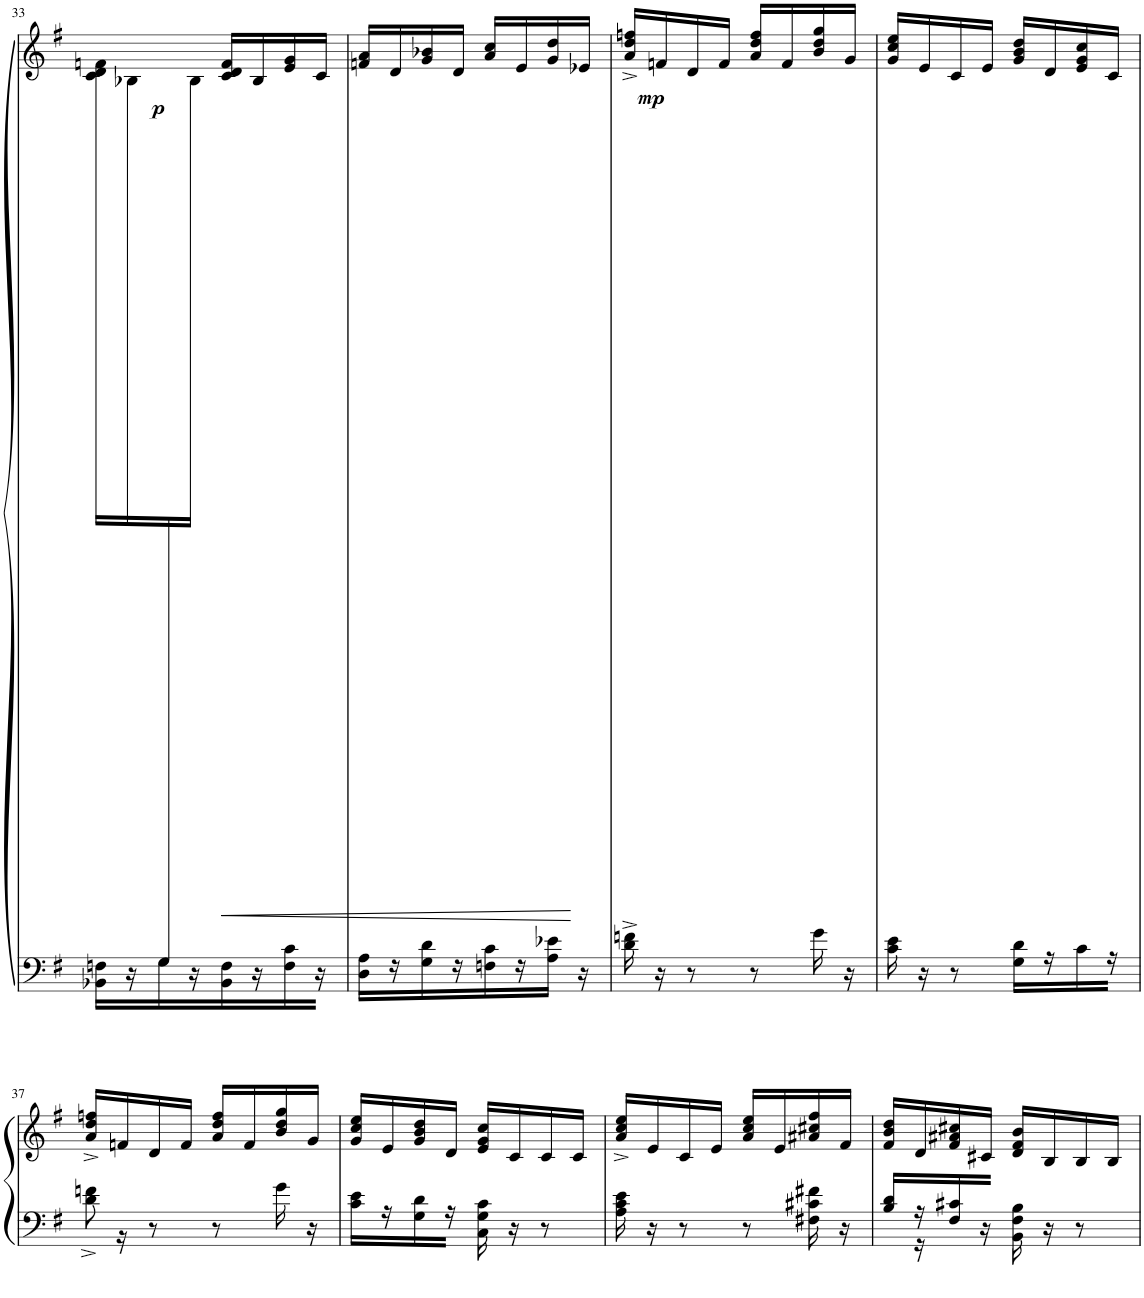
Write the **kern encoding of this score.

**kern	**kern	**dynam
*part1	*part1	*part1
*staff2	*staff1	*staff1/2
*I"Piano	*	*
!!LO:PB:g=z
*clefF4	*clefG2	*
*k[f#]	*k[f#]	*
*M2/4	*M2/4	*
=33	=33	=33
*^	*	*
!	!	!	!LO:DY:b
8ryy	16BB-X\ 16Fn\LL	16c\ 16d\ 16fn\LL	p
.	16r	16B-X\	.
16G/	16G\	16ryy	.
4ryy	16r	16B-\JJ	.
!	!	!	!LO:HP:b
.	16BB-\ 16F\	16c/ 16d/ 16f/LL	<
.	16r	16B-/	.
.	16F\ 16c\	16e/ 16g/	.
16ryy	16r	16c/JJ	.
*v	*v	*	*
=34	=34	=34
16D\ 16A\LL	16fn/ 16a/LL	.
16r	16d/	.
16G\ 16d\	16g/ 16b-X/	.
16r	16d/JJ	.
16Fn\ 16c\	16a/ 16cc/LL	.
16r	16e/	.
16A\ 16e-X\JJ	16g/ 16dd/	.
16r	16e-X/JJ	[
=35	=35	=35
!	!	!LO:DY:b
16d\^ 16fn\^	16a/^ 16dd/^ 16ffn/^LL	mp
16r	16fn/	.
8r	16d/	.
.	16f/JJ	.
8r	16a/ 16dd/ 16ff/LL	.
.	16f/	.
16g\	16b/ 16dd/ 16gg/	.
16r	16g/JJ	.
=36	=36	=36
16c\ 16e\	16g/ 16cc/ 16ee/LL	.
16r	16e/	.
8r	16c/	.
.	16e/JJ	.
16G\ 16d\LL	16g/ 16b/ 16dd/LL	.
16r	16d/	.
16c\	16e/ 16g/ 16cc/	.
16r	16c/JJ	.
!!LO:LB:g=z
=37	=37	=37
*k[f#]	*k[f#]	*
*^	*	*
8d\^ 8fn\^	16ryy	16a/^ 16dd/^ 16ffn/^LL	.
.	16r	16fn/	.
8r	4.ryy	16d/	.
.	.	16f/JJ	.
8r	.	16a/ 16dd/ 16ff/LL	.
.	.	16f/	.
16g\	.	16b/ 16dd/ 16gg/	.
16r	.	16g/JJ	.
*v	*v	*	*
=38	=38	=38
16c\ 16e\LL	16g/ 16cc/ 16ee/LL	.
16r	16e/	.
16G\ 16d\	16g/ 16b/ 16dd/	.
16r	16d/JJ	.
16C\ 16G\ 16c\	16e/ 16g/ 16cc/LL	.
16r	16c/	.
8r	16c/	.
.	16c/JJ	.
=39	=39	=39
16A\ 16c\ 16e\	16a/^ 16cc/^ 16ee/^LL	.
16r	16e/	.
8r	16c/	.
.	16e/JJ	.
8r	16a/ 16cc/ 16ee/LL	.
.	16e/	.
16F#X\ 16c#X\ 16f#X\	16a#X/ 16cc#X/ 16ff#/	.
16r	16f#/JJ	.
=40	=40	=40
*^	*	*
16B/ 16d/LL	16ryy	16f#/ 16b/ 16dd/LL	.
16r	16r	16d/	.
16F#/ 16c#X/	4.ryy	16f#/ 16a#X/ 16cc#X/	.
16r	.	16c#X/JJ	.
16BB\ 16F#\ 16B\	.	16d/ 16f#/ 16b/LL	.
16r	.	16B/	.
8r	.	16B/	.
.	.	16B/JJ	.
*v	*v	*	*
=	=	=
*-	*-	*-
